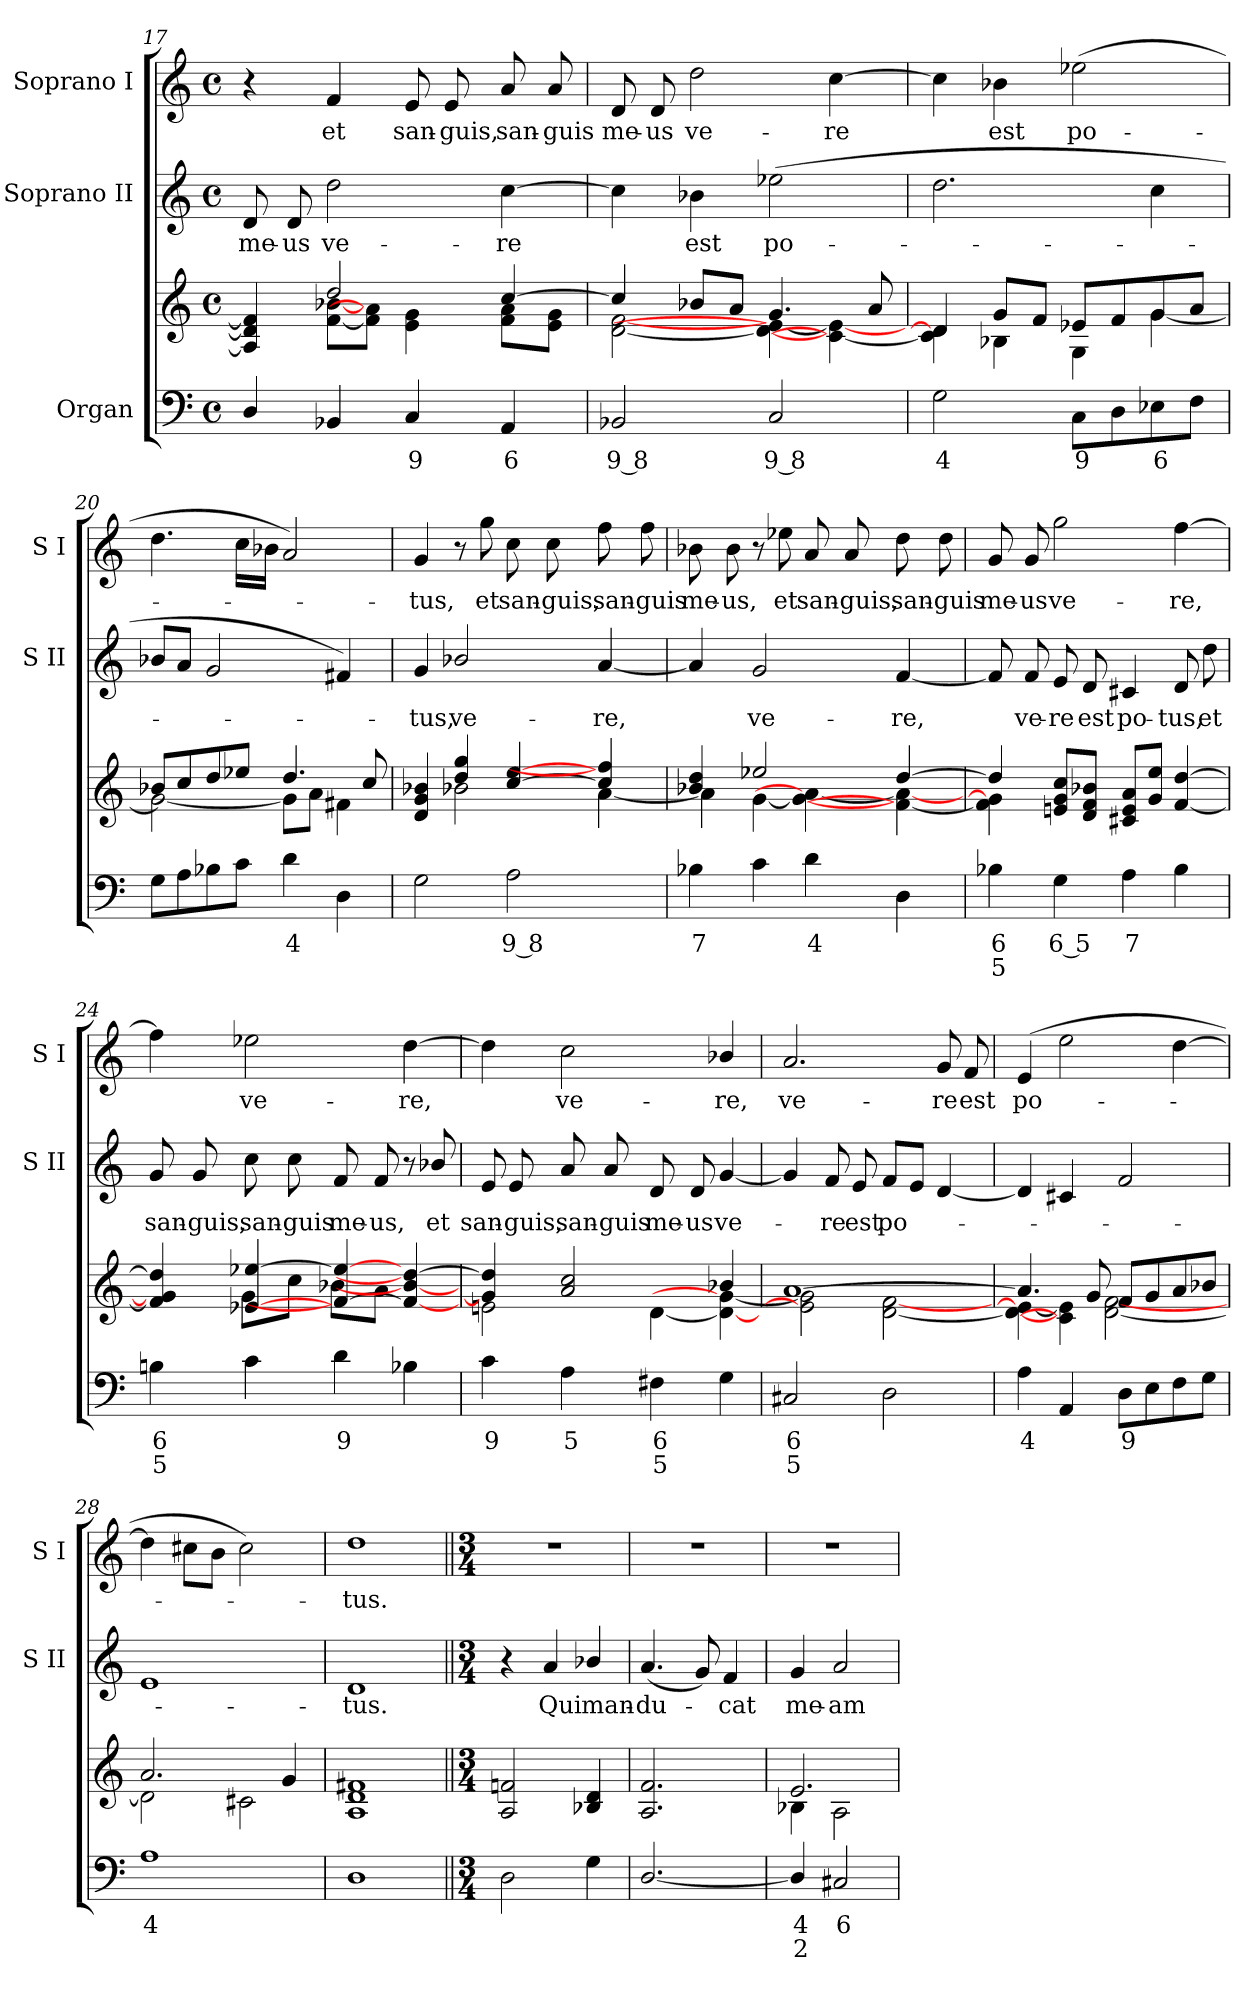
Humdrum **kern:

**kern	**text	**text	**kern	**kern	**text	**kern	**text
*part3	*part3	*part3	*part3	*part2	*part2	*part1	*part1
*staff4	*staff4	*staff4	*staff3	*staff2	*staff2	*staff1	*staff1
*I"Organ	*	*	*	*I"Soprano II	*	*I"Soprano I	*
*	*	*	*	*I'S II	*	*I'S I	*
*clefF4	*	*	*clefG2	*clefG2	*	*clefG2	*
*k[]	*	*	*k[]	*k[]	*	*k[]	*
*C:	*	*	*C:	*C:	*	*C:	*
*M4/4	*	*	*M4/4	*M4/4	*	*M4/4	*
*met(c)	*	*	*met(c)	*met(c)	*	*met(c)	*
=17	=17	=17	=17	=17	=17	=17	=17
*	*	*	*^	*	*	*	*
!	!	!	!	!	!	!LO:LY:b	!	!
4D/	.	.	4A/] 4d/] 4f/]	4ryy	8d	me-	4r	.
!	!	!	!	!	!	!LO:LY:b	!	!
.	.	.	.	.	8d	-us	.	.
!	!	!	!	!	!	!LO:LY:b	!	!LO:LY:b
4BB-X	.	.	2dd/	[8f\ [8b-X\L	2dd	ve-	4f	et
.	.	.	.	8f\] 8a\]J	.	.	.	.
!	!LO:LY:b	!	!	!	!	!	!	!LO:LY:b
4C	9	.	.	4e\ 4g\	.	.	8e	san-
!	!	!	!	!	!	!	!	!LO:LY:b
.	.	.	.	.	.	.	8e	-guis,
!	!LO:LY:b	!	!	!	!	!LO:LY:b	!	!LO:LY:b
4AA	6	.	[4cc/	8f\ 8a\L	[4cc	-re	8a	san-
!	!	!	!	!	!	!	!	!LO:LY:b
.	.	.	.	8e\ 8g\J	.	.	8a	-guis
=18	=18	=18	=18	=18	=18	=18	=18	=18
!	!LO:LY:b	!	!	!	!	!	!	!LO:LY:b
2BB-X	9 8	.	4cc/]	[2d\ [2f\	4cc]	.	8d	me-
!	!	!	!	!	!	!	!	!LO:LY:b
.	.	.	.	.	.	.	8d	-us
!	!	!	!	!	!	!LO:LY:b	!	!LO:LY:b
.	.	.	8b-X/L	.	4b-X	est	2dd	ve-
.	.	.	8a/J	.	.	.	.	.
!	!LO:LY:b	!	!	!	!	!LO:LY:b	!	!
2C	9 8	.	4.g/	4d\_ 4e-\_	(<2ee-X	po-	.	.
!	!	!	!	!	!	!	!	!LO:LY:b
.	.	.	.	4c\_ 4e-\_	.	.	[4cc	-re
.	.	.	8a/	.	.	.	.	.
=19	=19	=19	=19	=19	=19	=19	=19	=19
!	!LO:LY:b	!	!	!	!	!	!	!
2G	4	.	4d/	4c\] 4d\]	2.dd	.	4cc]	.
!	!	!	!	!	!	!	!	!LO:LY:b
.	.	.	8g/L	4B-X\	.	.	4b-X	est
.	.	.	8f/J	.	.	.	.	.
!	!LO:LY:b	!	!	!	!	!	!	!LO:LY:b
8CL	9	.	8e-X/L	4G\	.	.	(>2ee-X	po-
8D	.	.	8f/	.	.	.	.	.
!	!LO:LY:b	!	!	!	!	!	!	!
8E-X	6	.	8g/	[4g\	4cc	.	.	.
8FJ	.	.	8a/J	.	.	.	.	.
!!LO:LB:g=z
=20	=20	=20	=20	=20	=20	=20	=20	=20
8GL	.	.	8b-X/L	2g\_	8b-XL	.	4.dd	.
8A	.	.	8cc/	.	8aJ	.	.	.
8B-X	.	.	8dd/	.	2g	.	.	.
8cJ	.	.	8ee-X/J	.	.	.	16ccLL	.
.	.	.	.	.	.	.	16b-XJJ	.
!	!LO:LY:b	!	!	!	!	!	!	!
4d	4	.	4.dd/	8g\L]	.	.	2a)	.
.	.	.	.	8a\J	.	.	.	.
4D	.	.	.	4f#X\	4f#X)	.	.	.
.	.	.	8cc/	.	.	.	.	.
=21	=21	=21	=21	=21	=21	=21	=21	=21
!	!	!	!	!	!	!LO:LY:b	!	!LO:LY:b
2G	.	.	4d/ 4g/ 4b-X/	4ryy	4g	tus,	4g	tus,
!	!	!	!	!	!	!LO:LY:b	!	!
.	.	.	4dd/ 4gg/	2b-X\	2b-X/	ve-	8r	.
!	!	!	!	!	!	!	!	!LO:LY:b
.	.	.	.	.	.	.	8gg	et
!	!LO:LY:b	!	!	!	!	!	!	!LO:LY:b
2A	9 8	.	[4cc/ [4ee/	.	.	.	8cc	san-
!	!	!	!	!	!	!	!	!LO:LY:b
.	.	.	.	.	.	.	8cc	-guis,
!	!	!	!	!	!	!LO:LY:b	!	!LO:LY:b
.	.	.	4cc/] 4ff/]	[4a\	[4a	-re,	8ff	san-
!	!	!	!	!	!	!	!	!LO:LY:b
.	.	.	.	.	.	.	8ff	-guis
=22	=22	=22	=22	=22	=22	=22	=22	=22
!	!LO:LY:b	!	!	!	!	!	!	!LO:LY:b
4B-X	7	.	4b-X/ 4dd/	4a\]	4a]	.	8b-X	me-
!	!	!	!	!	!	!	!	!LO:LY:b
.	.	.	.	.	.	.	8b-	-us,
!	!	!	!	!	!	!LO:LY:b	!	!
4c	.	.	2ee-X/	[4g\	2g	ve-	8r	.
!	!	!	!	!	!	!	!	!LO:LY:b
.	.	.	.	.	.	.	8ee-X	et
!	!LO:LY:b	!	!	!	!	!	!	!LO:LY:b
4d	4	.	.	4g\_ 4a\_	.	.	8a	san-
!	!	!	!	!	!	!	!	!LO:LY:b
.	.	.	.	.	.	.	8a	-guis,
!	!	!	!	!	!	!LO:LY:b	!	!LO:LY:b
4D	.	.	[4dd/	4f\_ 4a\_	[4f	-re,	8dd	san-
!	!	!	!	!	!	!	!	!LO:LY:b
.	.	.	.	.	.	.	8dd	-guis
=23	=23	=23	=23	=23	=23	=23	=23	=23
!	!LO:LY:b	!LO:LY:b	!	!	!	!	!	!LO:LY:b
4B-X	6	5	4dd/]	4f\] 4g\]	8f]	.	8g	me-
!	!	!	!	!	!	!LO:LY:b	!	!LO:LY:b
.	.	.	.	.	8f	ve-	8g	-us
!	!LO:LY:b	!	!	!	!	!LO:LY:b	!	!LO:LY:b
4G	6 5	.	8en/ 8g/ 8cc/L	4ryy	8e	-re	2gg	ve-
!	!	!	!	!	!	!LO:LY:b	!	!
.	.	.	8d/ 8f/ 8b-X/J	.	8d	est	.	.
!	!LO:LY:b	!	!	!	!	!LO:LY:b	!	!
4A	7	.	8c#X/ 8e/ 8a/L	2ryy	4c#X	po-	.	.
.	.	.	8g/ 8ee/J	.	.	.	.	.
!	!	!	!	!	!	!LO:LY:b	!	!LO:LY:b
4B-	.	.	[4f/ [4dd/	.	8d	-tus,	[4ff	-re,
!	!	!	!	!	!	!LO:LY:b	!	!
.	.	.	.	.	8dd	et	.	.
!!LO:LB:g=z
=24	=24	=24	=24	=24	=24	=24	=24	=24
!	!LO:LY:b	!LO:LY:b	!	!	!	!LO:LY:b	!	!
4Bn	6	5	4f/] 4g/] 4dd/]	4ryy	8g	san-	4ff]	.
!	!	!	!	!	!	!LO:LY:b	!	!
.	.	.	.	.	8g	-guis,	.	.
!	!	!	!	!	!	!LO:LY:b	!	!LO:LY:b
4c	.	.	[4e-X/ [4ee-X/	8g\L	8cc	san-	2ee-X	ve-
!	!	!	!	!	!	!LO:LY:b	!	!
.	.	.	.	8cc\J	8cc	-guis	.	.
!	!LO:LY:b	!	!	!	!	!LO:LY:b	!	!
4d	9	.	4f/_ 4ee-/_	8b-X\L	8f	me-	.	.
!	!	!	!	!	!	!LO:LY:b	!	!
.	.	.	.	8a\J	8f	-us,	.	.
!	!	!	!	!	!	!	!	!LO:LY:b
4B-X	.	.	4f/_ 4b-/_ 4dd/_	4ryy	8r	.	[4dd	-re,
!	!	!	!	!	!	!LO:LY:b	!	!
.	.	.	.	.	8b-X/	et	.	.
=25	=25	=25	=25	=25	=25	=25	=25	=25
!	!LO:LY:b	!	!	!	!	!LO:LY:b	!	!
4c	9	.	4g/] 4dd/]	2en\	8e	san-	4dd]	.
!	!	!	!	!	!	!LO:LY:b	!	!
.	.	.	.	.	8e	-guis,	.	.
!	!LO:LY:b	!	!	!	!	!LO:LY:b	!	!LO:LY:b
4A	5	.	2a/ 2cc/	.	8a	san-	2cc	ve-
!	!	!	!	!	!	!LO:LY:b	!	!
.	.	.	.	.	8a	-guis	.	.
!	!LO:LY:b	!LO:LY:b	!	!	!	!LO:LY:b	!	!
4F#X	6	5	.	[4d\	8d	me-	.	.
!	!	!	!	!	!	!LO:LY:b	!	!
.	.	.	.	.	8d	-us	.	.
!	!	!	!	!	!	!LO:LY:b	!	!LO:LY:b
4G	.	.	4b-X/	4d\_ 4g\_	[4g	ve-	4b-X/	-re,
=26	=26	=26	=26	=26	=26	=26	=26	=26
!	!LO:LY:b	!LO:LY:b	!	!	!	!	!	!LO:LY:b
2C#X	6	5	[1a/	2e\] 2g\]	4g]	.	2.a	ve-
!	!	!	!	!	!	!LO:LY:b	!	!
.	.	.	.	.	8f	re	.	.
!	!	!	!	!	!	!LO:LY:b	!	!
.	.	.	.	.	8e	est	.	.
!	!	!	!	!	!	!LO:LY:b	!	!
2D	.	.	.	[2d\ [2f\	8fL	po-	.	.
.	.	.	.	.	8eJ	.	.	.
!	!	!	!	!	!	!	!	!LO:LY:b
.	.	.	.	.	[4d	.	8g	-re
!	!	!	!	!	!	!	!	!LO:LY:b
.	.	.	.	.	.	.	8f	est
=27	=27	=27	=27	=27	=27	=27	=27	=27
!	!LO:LY:b	!	!	!	!	!	!	!LO:LY:b
4A	4	.	4.a/]	4d\_ 4e\_	4d]	.	(>4e	po-
4AA	.	.	.	4c#\] 4e\]	4c#X	.	2ee	.
.	.	.	8g/	.	.	.	.	.
!	!LO:LY:b	!	!	!	!	!	!	!
8DL	9	.	8f/L	[2d\ [2f\	2f	.	.	.
8E	.	.	8g/	.	.	.	.	.
8F	.	.	8a/	.	.	.	[4dd	.
8GJ	.	.	8b-X/J	.	.	.	.	.
!!LO:LB:g=z
=28	=28	=28	=28	=28	=28	=28	=28	=28
!	!LO:LY:b	!	!	!	!	!	!	!
1A	4	.	2.a/	2d\]	1e	.	4dd]	.
.	.	.	.	.	.	.	8cc#XL	.
.	.	.	.	.	.	.	8bJ	.
.	.	.	.	2c#X\	.	.	2cc#)	.
.	.	.	4g/	.	.	.	.	.
=29	=29	=29	=29	=29	=29	=29	=29	=29
!	!	!	!	!	!	!LO:LY:b	!	!LO:LY:b
1D	.	.	1A/ 1d/ 1f#X/	1ryy	1d	tus.	1dd	tus.
=30||	=30||	=30||	=30||	=30||	=30||	=30||	=30||	=30||
*M3/4	*	*	*M3/4	*	*M3/4	*	*M3/4	*
!	!	!	!	!LO:N:vis=1	!	!	!LO:N:vis=1	!
2D	.	.	2A/ 2fn/	2.ryy	4r	.	2.r	.
!	!	!	!	!	!	!LO:LY:b	!	!
.	.	.	.	.	4a	Qui	.	.
!	!	!	!	!	!	!LO:LY:b	!	!
4G	.	.	4B-X/ 4d/	.	4b-X/	man-	.	.
=31	=31	=31	=31	=31	=31	=31	=31	=31
!	!	!	!	!LO:N:vis=1	!	!LO:LY:b	!LO:N:vis=1	!
[2.D/	.	.	2.A/ 2.f/	2.ryy	(<4.a	-du-	2.r	.
.	.	.	.	.	8g)	.	.	.
!	!	!	!	!	!	!LO:LY:b	!	!
.	.	.	.	.	4f	cat	.	.
=32	=32	=32	=32	=32	=32	=32	=32	=32
!	!LO:LY:b	!LO:LY:b	!	!	!	!LO:LY:b	!LO:N:vis=1	!
4D/]	4	2	2.e/	4B-X\	4g	me-	2.r	.
!	!LO:LY:b	!	!	!	!	!LO:LY:b	!	!
2C#X	6	.	.	2A\	2a	-am	.	.
*	*	*	*v	*v	*	*	*	*
=	=	=	=	=	=	=	=
*-	*-	*-	*-	*-	*-	*-	*-
